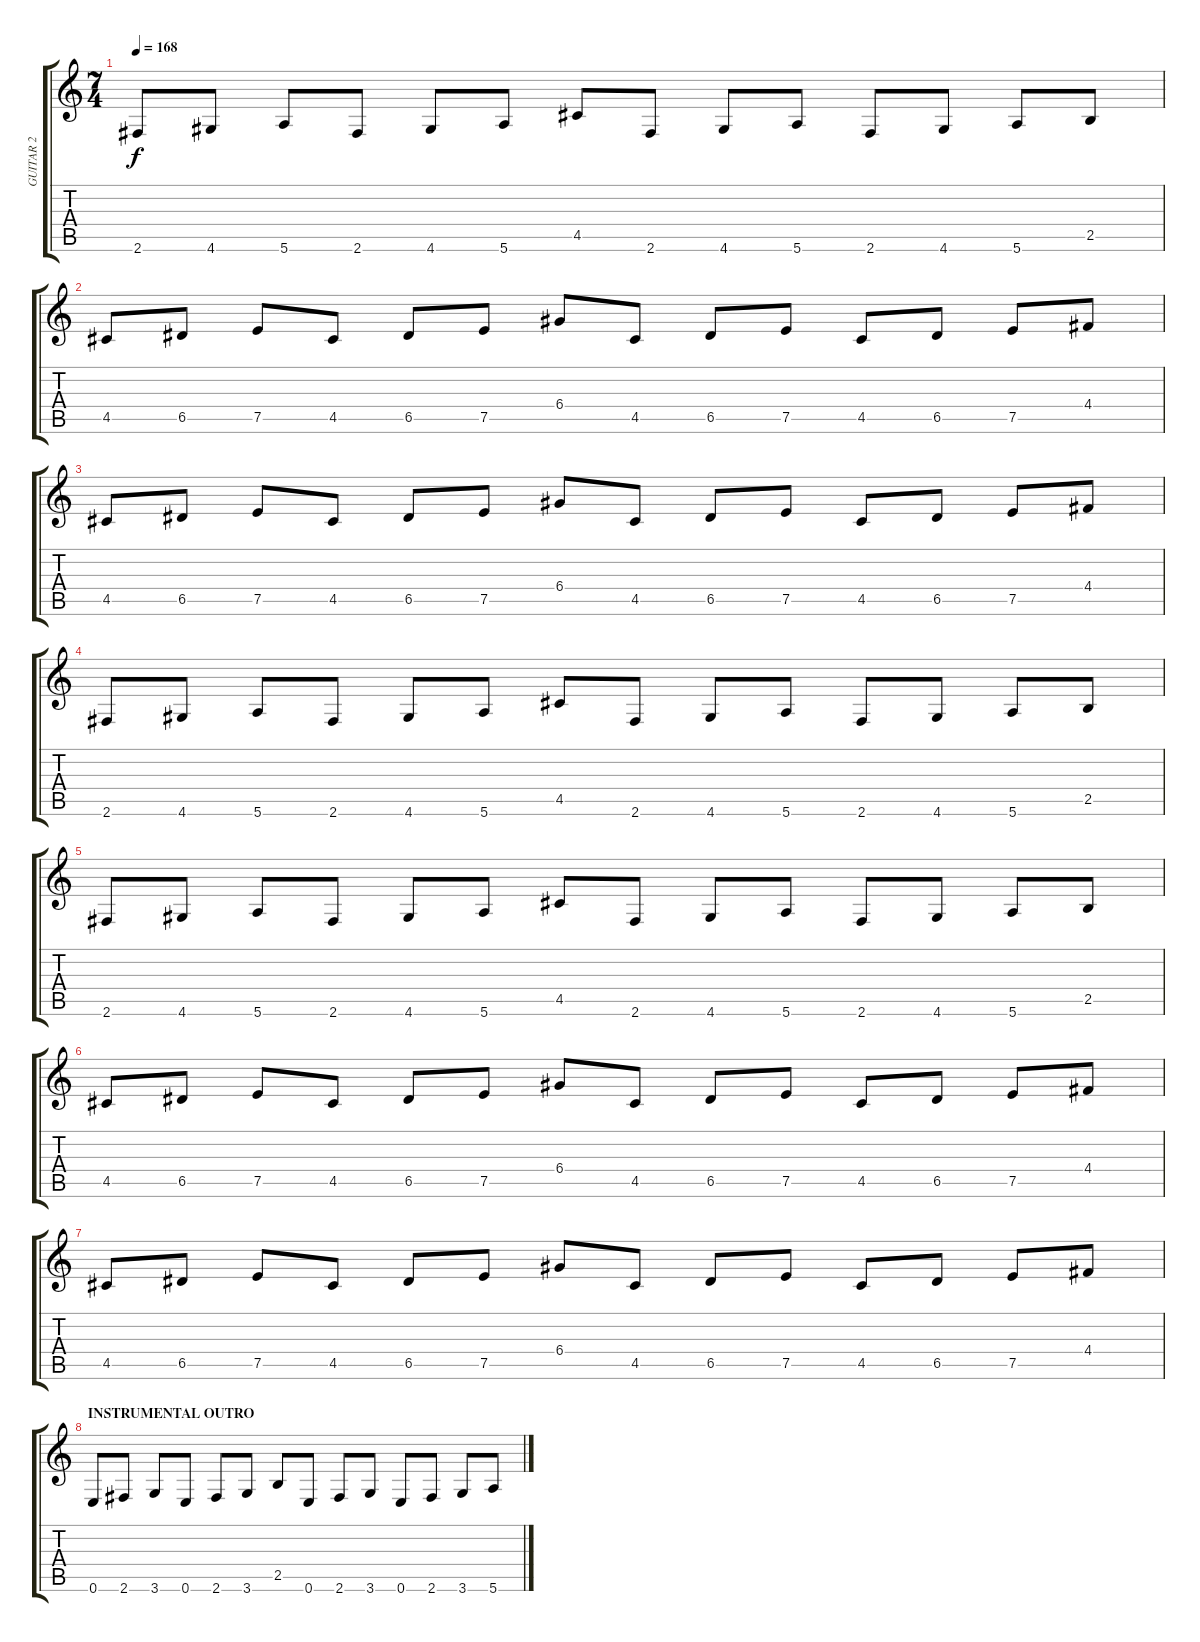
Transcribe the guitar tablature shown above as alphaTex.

\track ("GUITAR 2" "GUITAR 2") {instrument distortionguitar}
\staff {score tabs}
\tuning (E4 B3 G3 D3 A2 E2) {hide}
\ts (7 4)
\tempo 168
\clef g2
\ks c
2.6.8{dy f} 4.6.8 5.6.8 2.6.8 4.6.8 5.6.8 4.5.8 2.6.8 4.6.8 5.6.8 2.6.8 4.6.8 5.6.8 2.5.8 |
4.5.8 6.5.8 7.5.8 4.5.8 6.5.8 7.5.8 6.4.8 4.5.8 6.5.8 7.5.8 4.5.8 6.5.8 7.5.8 4.4.8 |
4.5.8 6.5.8 7.5.8 4.5.8 6.5.8 7.5.8 6.4.8 4.5.8 6.5.8 7.5.8 4.5.8 6.5.8 7.5.8 4.4.8 |
2.6.8 4.6.8 5.6.8 2.6.8 4.6.8 5.6.8 4.5.8 2.6.8 4.6.8 5.6.8 2.6.8 4.6.8 5.6.8 2.5.8 |
2.6.8 4.6.8 5.6.8 2.6.8 4.6.8 5.6.8 4.5.8 2.6.8 4.6.8 5.6.8 2.6.8 4.6.8 5.6.8 2.5.8 |
4.5.8 6.5.8 7.5.8 4.5.8 6.5.8 7.5.8 6.4.8 4.5.8 6.5.8 7.5.8 4.5.8 6.5.8 7.5.8 4.4.8 |
4.5.8 6.5.8 7.5.8 4.5.8 6.5.8 7.5.8 6.4.8 4.5.8 6.5.8 7.5.8 4.5.8 6.5.8 7.5.8 4.4.8 |
\section ("" "INSTRUMENTAL OUTRO")
0.6.8 2.6.8 3.6.8 0.6.8 2.6.8 3.6.8 2.5.8 0.6.8 2.6.8 3.6.8 0.6.8 2.6.8 3.6.8 5.6.8
